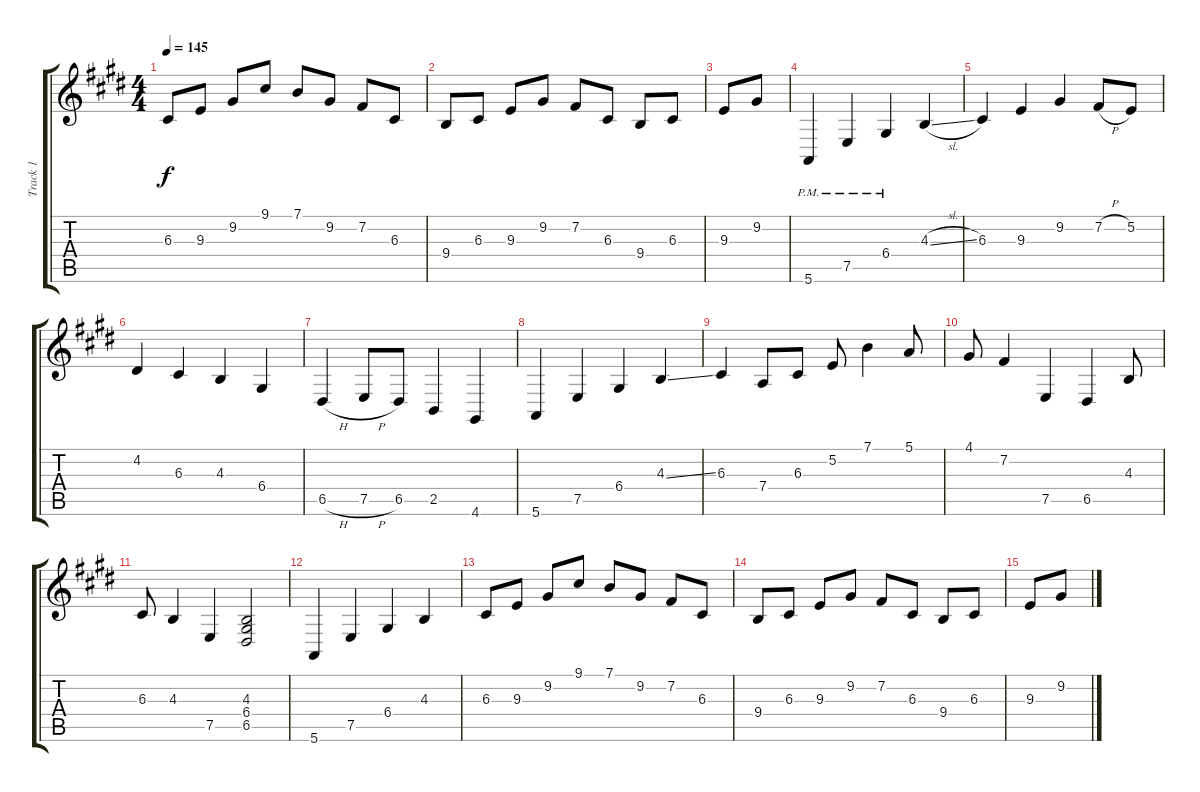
\track ("Track 1" "Track 1") {instrument trombone}
\staff {score tabs}
\tuning (E4 B3 G3 D3 A2 E2) {hide}
\ts (4 4)
\tempo 145
\clef g2
\ks e
6.3.8{dy f} 9.3.8 9.2.8 9.1.8 7.1.8 9.2.8 7.2.8 6.3.8 |
9.4.8 6.3.8 9.3.8 9.2.8 7.2.8 6.3.8 9.4.8 6.3.8 |
9.3.8 9.2.8 |
5.6{pm}.4 7.5{pm}.4 6.4{pm}.4 4.3{sl}.4 |
6.3.4 9.3.4 9.2.4 7.2{h}.8 5.2.8 |
4.2.4 6.3.4 4.3.4 6.4.4 |
6.5{h}.4 7.5{h}.8 6.5.8 2.5.4 4.6.4 |
5.6.4 7.5.4 6.4.4 4.3{ss}.4 |
6.3.4 7.4.8 6.3.8 5.2.8 7.1.4 5.1.8 |
4.1.8 7.2.4 7.5.4 6.5.4 4.3.8 |
6.3.8 4.3.4 7.5.4 (4.3 6.4 6.5).2 |
5.6.4 7.5.4 6.4.4 4.3.4 |
6.3.8 9.3.8 9.2.8 9.1.8 7.1.8 9.2.8 7.2.8 6.3.8 |
9.4.8 6.3.8 9.3.8 9.2.8 7.2.8 6.3.8 9.4.8 6.3.8 |
9.3.8 9.2.8
